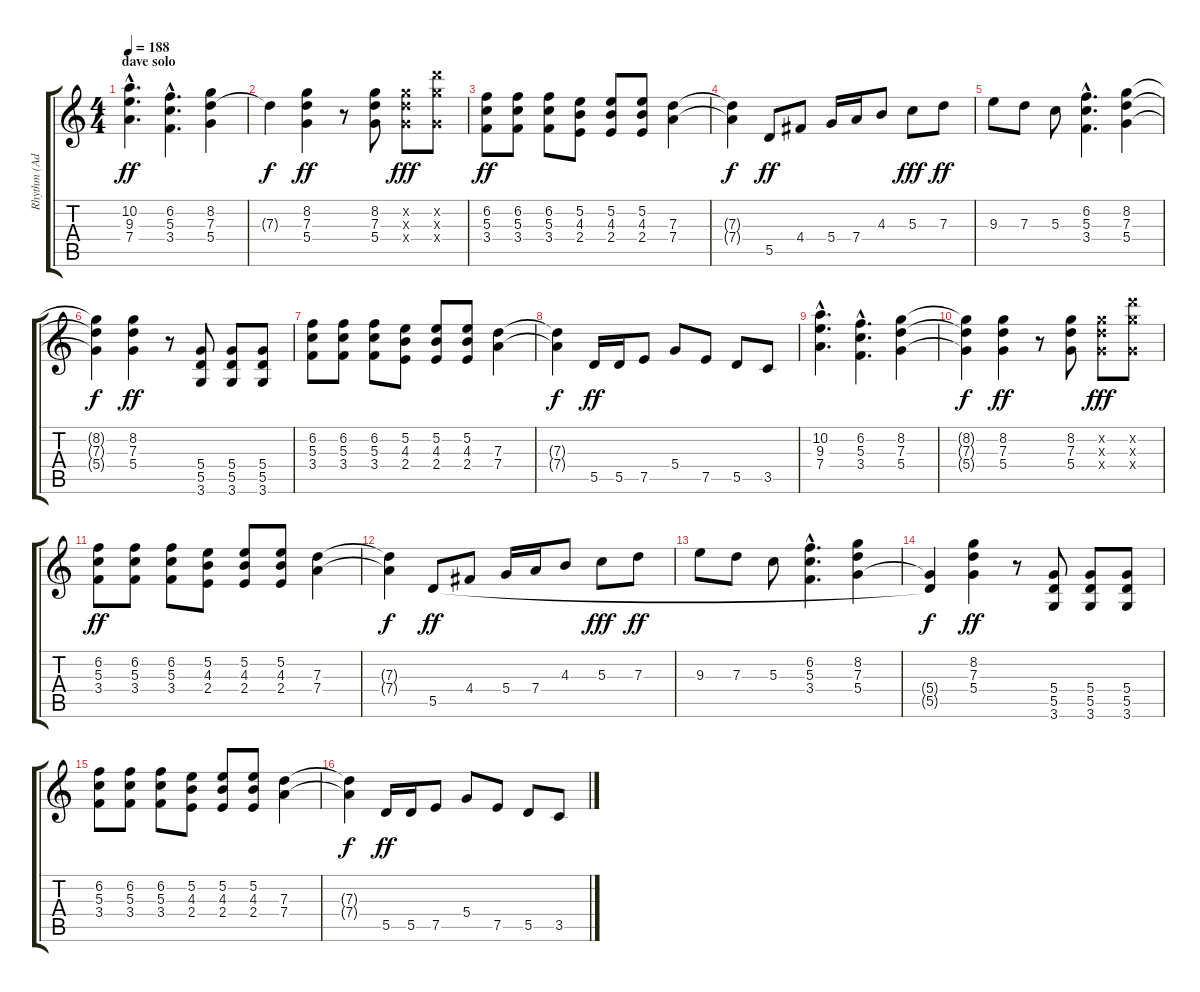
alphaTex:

\track ("Rhythm (Adrian)" "Rhythm (Ad") {instrument distortionguitar}
\staff {score tabs}
\tuning (E4 B3 G3 D3 A2 E2) {hide}
\ts (4 4)
\section ("" "dave solo")
\tempo 188
\clef g2
\ks c
(10.2{hac} 9.3{hac} 7.4{hac}).4{d dy ff} (6.2{hac} 5.3{hac} 3.4{hac}).4{d} (8.2 7.3 5.4).4 |
7.3{t}.4{dy f} (8.2 7.3 5.4).4{dy ff} r.8 (8.2 7.3 5.4).8 (8.2{x} 7.3{x} 5.4{x}).8{dy fff} (15.2{x} 0.3{x} 17.4{x}).8 |
(6.2 5.3 3.4).8{dy ff} (6.2 5.3 3.4).8 (6.2 5.3 3.4).8 (5.2 4.3 2.4).8 (5.2 4.3 2.4).8 (5.2 4.3 2.4).8 (7.3 7.4).4 |
(7.3{t} 7.4{t}).4{dy f} 5.5.8{dy ff} 4.4.8 5.4.16 7.4.16 4.3.8 5.3.8{dy fff} 7.3.8{dy ff} |
9.3.8 7.3.8 5.3.8 (6.2{hac} 5.3{hac} 3.4{hac}).4{d} (8.2 7.3 5.4).4 |
(8.2{t} 7.3{t} 5.4{t}).4{dy f} (8.2 7.3 5.4).4{dy ff} r.8 (5.4 5.5 3.6).8 (5.4 5.5 3.6).8 (5.4 5.5 3.6).8 |
(6.2 5.3 3.4).8 (6.2 5.3 3.4).8 (6.2 5.3 3.4).8 (5.2 4.3 2.4).8 (5.2 4.3 2.4).8 (5.2 4.3 2.4).8 (7.3 7.4).4 |
(7.3{t} 7.4{t}).4{dy f} 5.5.16{dy ff} 5.5.16 7.5.8 5.4.8 7.5.8 5.5.8 3.5.8 |
(10.2{hac} 9.3{hac} 7.4{hac}).4{d} (6.2{hac} 5.3{hac} 3.4{hac}).4{d} (8.2 7.3 5.4).4 |
(8.2{t} 7.3{t} 5.4{t}).4{dy f} (8.2 7.3 5.4).4{dy ff} r.8 (8.2 7.3 5.4).8 (8.2{x} 7.3{x} 5.4{x}).8{dy fff} (15.2{x} 0.3{x} 17.4{x}).8 |
(6.2 5.3 3.4).8{dy ff} (6.2 5.3 3.4).8 (6.2 5.3 3.4).8 (5.2 4.3 2.4).8 (5.2 4.3 2.4).8 (5.2 4.3 2.4).8 (7.3 7.4).4 |
(7.3{t} 7.4{t}).4{dy f} 5.5.8{dy ff} 4.4.8 5.4.16 7.4.16 4.3.8 5.3.8{dy fff} 7.3.8{dy ff} |
9.3.8 7.3.8 5.3.8 (6.2{hac} 5.3{hac} 3.4{hac}).4{d} (8.2 7.3 5.4).4 |
(5.4{t} 5.5{t}).4{dy f} (8.2 7.3 5.4).4{dy ff} r.8 (5.4 5.5 3.6).8 (5.4 5.5 3.6).8 (5.4 5.5 3.6).8 |
(6.2 5.3 3.4).8 (6.2 5.3 3.4).8 (6.2 5.3 3.4).8 (5.2 4.3 2.4).8 (5.2 4.3 2.4).8 (5.2 4.3 2.4).8 (7.3 7.4).4 |
(7.3{t} 7.4{t}).4{dy f} 5.5.16{dy ff} 5.5.16 7.5.8 5.4.8 7.5.8 5.5.8 3.5.8
